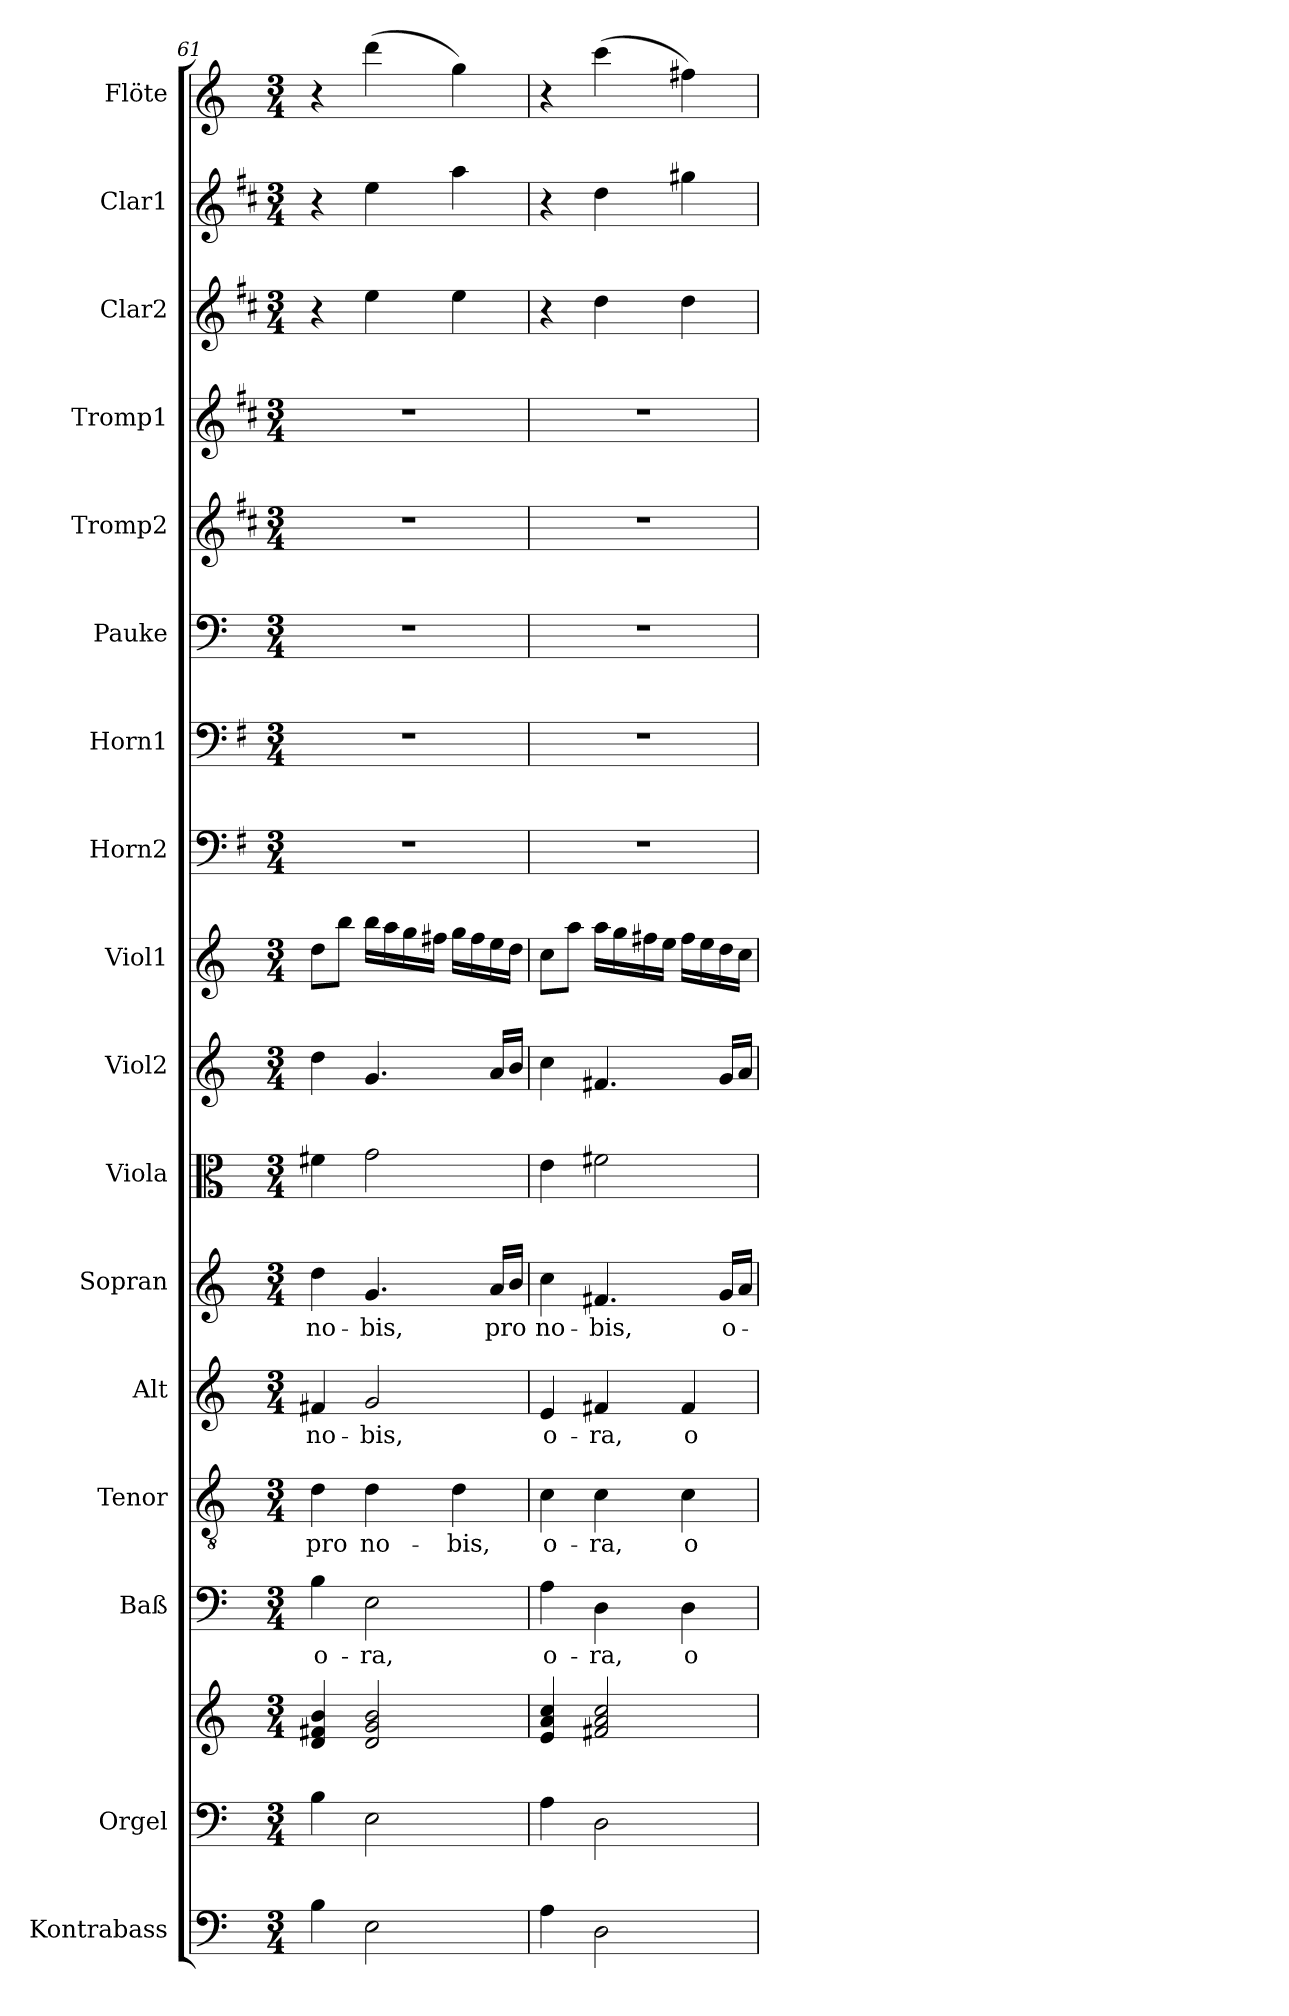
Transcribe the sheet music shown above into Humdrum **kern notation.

**kern	**kern	**kern	**kern	**text	**kern	**text	**kern	**text	**kern	**text	**kern	**kern	**kern	**kern	**kern	**kern	**kern	**kern	**kern	**kern	**kern
*part17	*part16	*part16	*part15	*part15	*part14	*part14	*part13	*part13	*part12	*part12	*part11	*part10	*part9	*part8	*part7	*part6	*part5	*part4	*part3	*part2	*part1
*staff18	*staff17	*staff16	*staff15	*staff15	*staff14	*staff14	*staff13	*staff13	*staff12	*staff12	*staff11	*staff10	*staff9	*staff8	*staff7	*staff6	*staff5	*staff4	*staff3	*staff2	*staff1
*I"Kontrabass	*I"Orgel	*	*I"Baß	*	*I"Tenor	*	*I"Alt	*	*I"Sopran	*	*I"Viola	*I"Viol2	*I"Viol1	*I"Horn2	*I"Horn1	*I"Pauke	*I"Tromp2	*I"Tromp1	*I"Clar2	*I"Clar1	*I"Flöte
*I'Kb	*	*	*I'B	*	*I'T	*	*I'A	*	*I'S	*	*I'Vla	*I'Vl2	*I'Vl1	*I'Hr2	*I'Hr1	*I'Pk	*I'Tr2	*I'Tr1	*I'Cl2	*I'Cl1	*I'Fl
!!LO:PB:g=z
*clefF4	*clefF4	*clefG2	*clefF4	*	*clefGv2	*	*clefG2	*	*clefG2	*	*clefC3	*clefG2	*clefG2	*clefF4	*clefF4	*clefF4	*clefG2	*clefG2	*clefG2	*clefG2	*clefG2
*ITrd7c12	*	*	*	*	*	*	*	*	*	*	*	*	*	*ITrd4c7	*ITrd4c7	*	*ITrd1c2	*ITrd1c2	*ITrd1c2	*ITrd1c2	*
*k[]	*k[]	*k[]	*k[]	*	*k[]	*	*k[]	*	*k[]	*	*k[]	*k[]	*k[]	*k[]	*k[]	*k[]	*k[]	*k[]	*k[]	*k[]	*k[]
*C:	*C:	*C:	*C:	*	*C:	*	*C:	*	*C:	*	*C:	*C:	*C:	*C:	*C:	*C:	*C:	*C:	*C:	*C:	*C:
*M3/4	*M3/4	*M3/4	*M3/4	*	*M3/4	*	*M3/4	*	*M3/4	*	*M3/4	*M3/4	*M3/4	*M3/4	*M3/4	*M3/4	*M3/4	*M3/4	*M3/4	*M3/4	*M3/4
=61	=61	=61	=61	=61	=61	=61	=61	=61	=61	=61	=61	=61	=61	=61	=61	=61	=61	=61	=61	=61	=61
!	!	!	!	!LO:LY:b	!	!LO:LY:b	!	!LO:LY:b	!	!LO:LY:b	!	!	!	!	!	!	!	!	!	!	!
4BB\	4B\	4d/ 4f#X/ 4b/	4B\	o-	4d\	pro	4f#X/	no-	4dd\	no-	4f#X\	4dd\	8dd\L	2.r	2.r	2.r	2.r	2.r	4r	4r	4r
.	.	.	.	.	.	.	.	.	.	.	.	.	8bb\J	.	.	.	.	.	.	.	.
!	!	!	!	!LO:LY:b	!	!LO:LY:b	!	!LO:LY:b	!	!LO:LY:b	!	!	!	!	!	!	!	!	!	!	!
2EE\	2E\	2d/ 2g/ 2b/	2E\	-ra,	4d\	no-	2g/	-bis,	4.g/	-bis,	2g\	4.g/	16bb\LL	.	.	.	.	.	4dd\	4dd\	(4ddd\
.	.	.	.	.	.	.	.	.	.	.	.	.	16aa\	.	.	.	.	.	.	.	.
.	.	.	.	.	.	.	.	.	.	.	.	.	16gg\	.	.	.	.	.	.	.	.
.	.	.	.	.	.	.	.	.	.	.	.	.	16ff#X\JJ	.	.	.	.	.	.	.	.
!	!	!	!	!	!	!LO:LY:b	!	!	!	!	!	!	!	!	!	!	!	!	!	!	!
.	.	.	.	.	4d\	-bis,	.	.	.	.	.	.	16gg\LL	.	.	.	.	.	4dd\	4gg\	4gg\)
.	.	.	.	.	.	.	.	.	.	.	.	.	16ff#\	.	.	.	.	.	.	.	.
!	!	!	!	!	!	!	!	!	!	!LO:LY:b	!	!	!	!	!	!	!	!	!	!	!
.	.	.	.	.	.	.	.	.	16a/LL	pro	.	16a/LL	16ee\	.	.	.	.	.	.	.	.
.	.	.	.	.	.	.	.	.	16b/JJ	.	.	16b/JJ	16dd\JJ	.	.	.	.	.	.	.	.
=62	=62	=62	=62	=62	=62	=62	=62	=62	=62	=62	=62	=62	=62	=62	=62	=62	=62	=62	=62	=62	=62
!	!	!	!	!LO:LY:b	!	!LO:LY:b	!	!LO:LY:b	!	!LO:LY:b	!	!	!	!	!	!	!	!	!	!	!
4AA\	4A\	4e/ 4a/ 4cc/	4A\	o-	4c\	o-	4e/	o-	4cc\	no-	4e\	4cc\	8cc\L	2.r	2.r	2.r	2.r	2.r	4r	4r	4r
.	.	.	.	.	.	.	.	.	.	.	.	.	8aa\J	.	.	.	.	.	.	.	.
!	!	!	!	!LO:LY:b	!	!LO:LY:b	!	!LO:LY:b	!	!LO:LY:b	!	!	!	!	!	!	!	!	!	!	!
2DD\	2D\	2f#X/ 2a/ 2cc/	4D\	-ra,	4c\	-ra,	4f#X/	-ra,	4.f#X/	-bis,	2f#X\	4.f#X/	16aa\LL	.	.	.	.	.	4cc\	4cc\	(>4ccc\
.	.	.	.	.	.	.	.	.	.	.	.	.	16gg\	.	.	.	.	.	.	.	.
.	.	.	.	.	.	.	.	.	.	.	.	.	16ff#X\	.	.	.	.	.	.	.	.
.	.	.	.	.	.	.	.	.	.	.	.	.	16ee\JJ	.	.	.	.	.	.	.	.
!	!	!	!	!LO:LY:b	!	!LO:LY:b	!	!LO:LY:b	!	!	!	!	!	!	!	!	!	!	!	!	!
.	.	.	4D\	o-	4c\	o-	4f#/	o-	.	.	.	.	16ff#\LL	.	.	.	.	.	4cc\	4ff#X\	4ff#X\)
.	.	.	.	.	.	.	.	.	.	.	.	.	16ee\	.	.	.	.	.	.	.	.
!	!	!	!	!	!	!	!	!	!	!LO:LY:b	!	!	!	!	!	!	!	!	!	!	!
.	.	.	.	.	.	.	.	.	16g/LL	o-	.	16g/LL	16dd\	.	.	.	.	.	.	.	.
.	.	.	.	.	.	.	.	.	16a/JJ	.	.	16a/JJ	16cc\JJ	.	.	.	.	.	.	.	.
=	=	=	=	=	=	=	=	=	=	=	=	=	=	=	=	=	=	=	=	=	=
*-	*-	*-	*-	*-	*-	*-	*-	*-	*-	*-	*-	*-	*-	*-	*-	*-	*-	*-	*-	*-	*-
